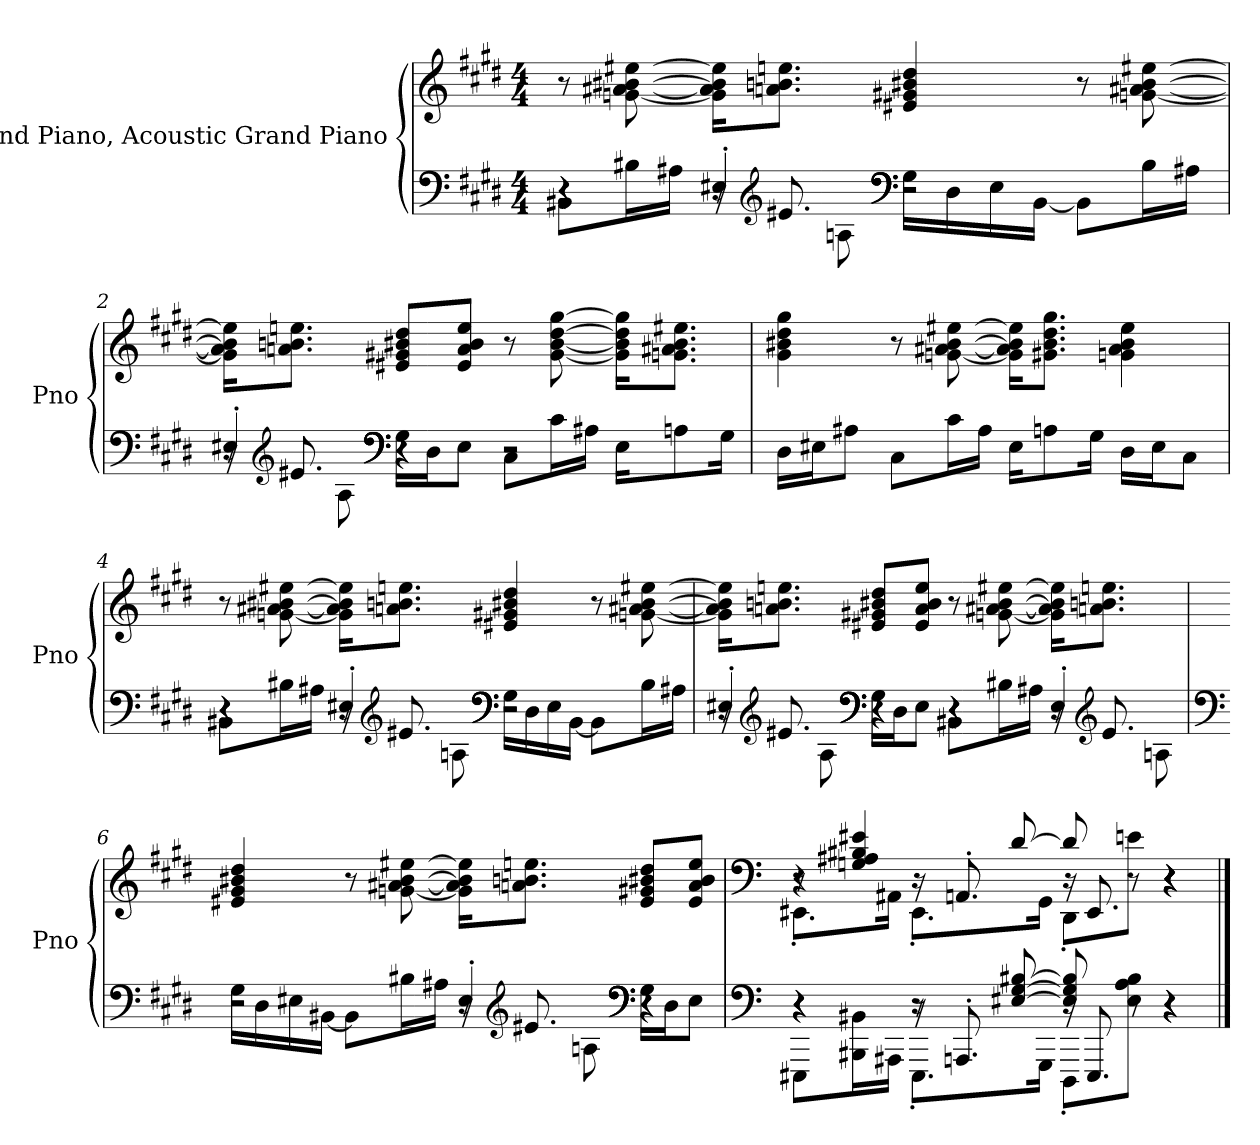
**kern	**kern
*part1	*part1
*staff2	*staff1
*I"Grand Piano, Acoustic Grand Piano	*
*I'Pno	*
*clefF4	*clefG2
*k[f#c#g#d#]	*k[f#c#g#d#]
*M4/4	*M4/4
*MM120	*MM120
=1	=1
*^	*
*	*^	*
4r	8BB#Xi\L	4r	8r
.	16B#Xi\L	.	[8gni\ [8a#Xi\ [8b#Xi\ [8ee#Xi\
.	16A#Xi\JJ	.	.
16r	8r	4E#X'i/	16g\] 16a#\] 16b#\] 16ee#\]KL
*clefG2	*	*	*
8.e#Xi/	.	.	8.ani\ 8.bni\ 8.eeni\J
.	8Ani\	.	.
*clefF4	*	*	*
2r	16G#i\LL	2r	4e#Xi/ 4g#Xi/ 4b#Xi/ 4dd#i/
.	16D#i\	.	.
.	16E#i\	.	.
.	[16BB#i\JJ	.	.
.	8BB#\L]	.	8r
.	16B#i\L	.	[8gni\ [8a#Xi\ [8b#i\ [8ee#Xi\
.	16A#Xi\JJ	.	.
!!LO:LB:g=z
=2	=2	=2	=2
16r	8r	4E#X'i/	16g\] 16a#\] 16b#\] 16ee#\]KL
*clefG2	*	*	*
8.e#Xi/	.	.	8.ani\ 8.bni\ 8.eeni\J
.	8Ai\	.	.
*clefF4	*	*	*
4r	16G#i\LL	4r	8e#Xi/ 8g#Xi/ 8b#Xi/ 8dd#i/L
.	16D#i\J	.	.
.	8E#i\J	.	8e#i/ 8ai/ 8b#i/ 8eei/J
2r	8C#i\L	2r	8r
.	16c#i\L	.	[8g#i\ [8b#i\ [8dd#i\ [8gg#i\
.	16A#Xi\JJ	.	.
.	16E#i\KL	.	16g#\] 16b#\] 16dd#\] 16gg#\]KL
.	8Ani\	.	8.gni\ 8.a#Xi\ 8.b#i\ 8.ee#Xi\J
.	16G#i\Jk	.	.
*v	*v	*v	*
=3	=3
16D#i\LL	4g#i\ 4b#Xi\ 4dd#i\ 4gg#i\
16E#Xi\J	.
8A#Xi\J	.
8C#i\L	8r
16c#i\L	[8gni\ [8a#Xi\ [8b#i\ [8ee#Xi\
16A#i\JJ	.
16E#i\KL	16g\] 16a#\] 16b#\] 16ee#\]KL
8Ani\	8.g#Xi\ 8.b#i\ 8.dd#i\ 8.gg#i\J
16G#i\Jk	.
16D#i\LL	4gni\ 4a#i\ 4b#i\ 4ee#i\
16E#i\J	.
8C#i\J	.
!!LO:LB:g=z
=4	=4
*^	*
*	*^	*
4r	8BB#Xi\L	4r	8r
.	16B#Xi\L	.	[8gni\ [8a#Xi\ [8b#Xi\ [8ee#Xi\
.	16A#Xi\JJ	.	.
16r	8r	4E#X'i/	16g\] 16a#\] 16b#\] 16ee#\]KL
*clefG2	*	*	*
8.e#Xi/	.	.	8.ani\ 8.bni\ 8.eeni\J
.	8Ani\	.	.
*clefF4	*	*	*
2r	16G#i\LL	2r	4e#Xi/ 4g#Xi/ 4b#Xi/ 4dd#i/
.	16D#i\	.	.
.	16E#i\	.	.
.	[16BB#i\JJ	.	.
.	8BB#\L]	.	8r
.	16B#i\L	.	[8gni\ [8a#Xi\ [8b#i\ [8ee#Xi\
.	16A#Xi\JJ	.	.
!!LO:LB:g=z
=5	=5	=5	=5
16r	8r	4E#X'i/	16g\] 16a#\] 16b#\] 16ee#\]KL
*clefG2	*	*	*
8.e#Xi/	.	.	8.ani\ 8.bni\ 8.eeni\J
.	8Ai\	.	.
*clefF4	*	*	*
4r	16G#i\LL	4r	8e#Xi/ 8g#Xi/ 8b#Xi/ 8dd#i/L
.	16D#i\J	.	.
.	8E#i\J	.	8e#i/ 8ai/ 8b#i/ 8eei/J
4r	8BB#Xi\L	4r	8r
.	16B#Xi\L	.	[8gni\ [8a#Xi\ [8b#i\ [8ee#Xi\
.	16A#Xi\JJ	.	.
16r	8r	4E#'i/	16g\] 16a#\] 16b#\] 16ee#\]KL
*clefG2	*	*	*
8.e#i/	.	.	8.ani\ 8.bni\ 8.eeni\J
.	8Ani\	.	.
!!LO:LB:g=z
=6	=6	=6	=6
*clefF4	*	*	*
2r	16G#i\LL	2r	4e#Xi/ 4g#i/ 4b#Xi/ 4dd#i/
.	16D#i\	.	.
.	16E#Xi\	.	.
.	[16BB#Xj\JJ	.	.
.	8BB#\L]	.	8r
.	16B#Xj\L	.	[8gni\ [8a#Xi\ [8b#i\ [8ee#Xi\
.	16A#Xj\JJ	.	.
16r	8r	4E#'i/	16g\] 16a#\] 16b#\] 16ee#\]KL
*clefG2	*	*	*
8.e#Xj/	.	.	8.ani\ 8.bni\ 8.eeni\J
.	8Anj\	.	.
*clefF4	*	*	*
4r	16G#j\LL	4r	8e#j/ 8g#Xi/ 8b#Xj/ 8dd#j/L
.	16D#j\J	.	.
.	8E#Z\J	.	8e#j/ 8aj/ 8b#i/ 8eei/J
!!LO:LB:g=z
=7	=7	=7	=7
*clefF4	*	*	*clefF4
*	*	*	*^
*	*	*	*	*^
4r	8EEE#Xi\L	4r	8r	8.EE#X'i\L	4r
.	16BBB#Xi\ 16BB#Xi\L	.	4Gni/ 4A#Xi/ 4B#Xi/ 4e#Xi/	.	.
.	16AAA#Xi\JJ	.	.	16AA#Xi\Jk	.
8r	8.EEE#'i\L	16r	.	8.EE#'i\L	16r
.	.	8.AAAn'i/	.	.	8.AAn'i/
[8E#Xi/ [8G#i/ [8B#Xi/	.	.	[8d#i/	.	.
.	16GGG#i\Jk	.	.	16GG#i\Jk	.
8E#/] 8G#/] 8B#/]	8DDD#'i\L	16r	8d#/]	8DD#'i\L	16r
.	.	8.EEE#i/	.	.	8.EE#i/
8r	8E#i\ 8Ai\ 8B#i\J	.	8r	8eni\J	.
4r	4r	4r	4r	4r	4r
*v	*v	*v	*	*	*
*	*v	*v	*v
==	==
*-	*-
